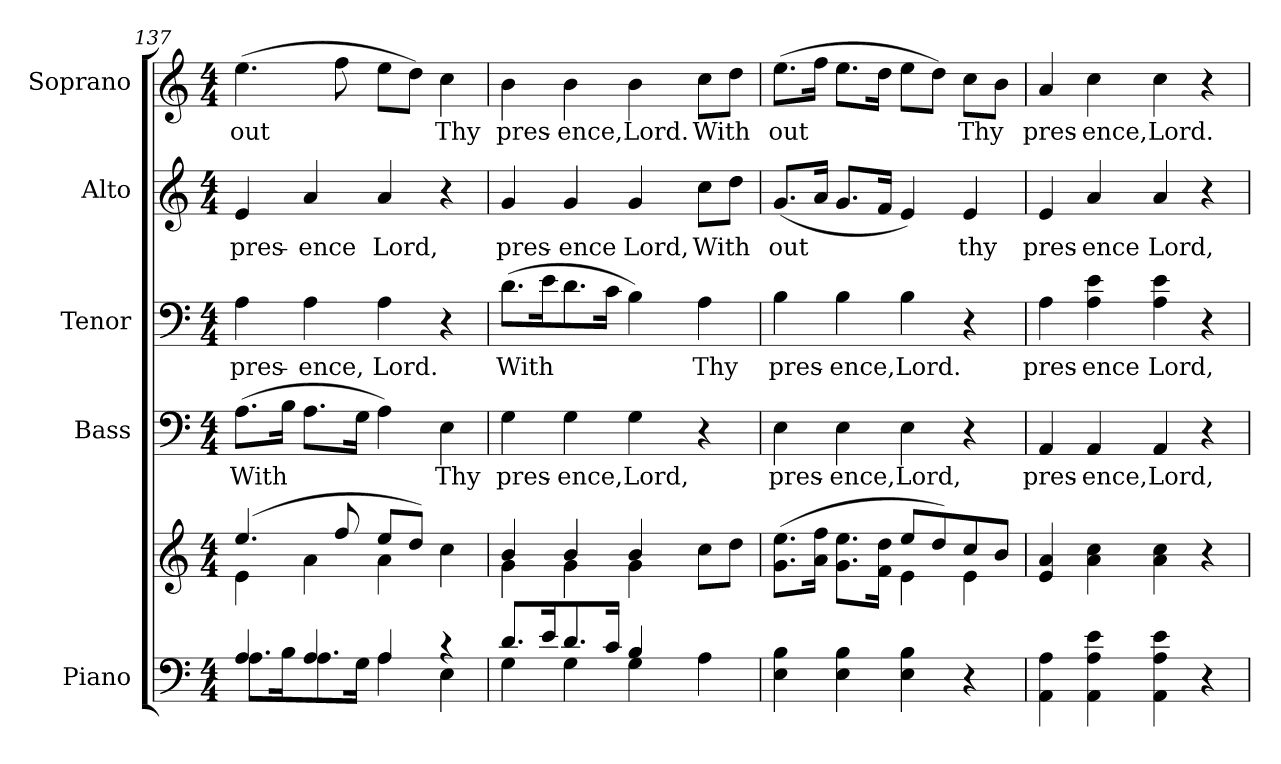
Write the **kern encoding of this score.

**kern	**kern	**kern	**text	**kern	**text	**kern	**text	**kern	**text
*part5	*part5	*part4	*part4	*part3	*part3	*part2	*part2	*part1	*part1
*staff6	*staff5	*staff4	*staff4	*staff3	*staff3	*staff2	*staff2	*staff1	*staff1
*I"Piano	*	*I"Bass	*	*I"Tenor	*	*I"Alto	*	*I"Soprano	*
*I'Pno.	*	*I'B.	*	*I'T.	*	*I'A.	*	*I'S.	*
!!LO:PB:g=z
*clefF4	*clefG2	*clefF4	*	*clefF4	*	*clefG2	*	*clefG2	*
*k[]	*k[]	*k[]	*	*k[]	*	*k[]	*	*k[]	*
*C:	*C:	*C:	*	*C:	*	*C:	*	*C:	*
*M4/4	*M4/4	*M4/4	*	*M4/4	*	*M4/4	*	*M4/4	*
=137	=137	=137	=137	=137	=137	=137	=137	=137	=137
*^	*^	*	*	*	*	*	*	*	*
!	!	!	!	!	!LO:LY:b:color=#000000	!	!	!	!	!	!
!	!	!	!	!	!	!	!LO:LY:b:color=#000000	!	!	!	!
!	!	!	!	!	!	!	!	!	!LO:LY:b:color=#000000	!	!
!	!	!	!	!	!	!	!	!	!	!	!LO:LY:b:color=#000000
4Ai/	8.Ai\L	(4.eei/	4ei\	(8.Ai\L	With	4Ai\	pres-	4ei/	pres-	(4.eei\	out
.	16Bi\K	.	.	16Bi\Jk	.	.	.	.	.	.	.
!	!	!	!	!	!	!	!LO:LY:b:color=#000000	!	!	!	!
!	!	!	!	!	!	!	!	!	!LO:LY:b:color=#000000	!	!
4Ai/	8.Ai\	.	4ai\	8.Ai\L	.	4Ai\	-ence,	4ai/	-ence	.	.
.	.	8ffi/	.	.	.	.	.	.	.	8ffi\	.
.	16Gi\Jk	.	.	16Gi\Jk	.	.	.	.	.	.	.
!	!	!	!	!	!	!	!LO:LY:b:color=#000000	!	!	!	!
!	!	!	!	!	!	!	!	!	!LO:LY:b:color=#000000	!	!
4Ai/	4Ai\	8eei/L	4ai\	4Ai\)	.	4Ai\	Lord.	4ai/	Lord,	8eei\L	.
.	.	8ddi/J)	.	.	.	.	.	.	.	8ddi\J)	.
!	!	!	!	!	!LO:LY:b:color=#000000	!	!	!	!	!	!
!	!	!	!	!	!	!	!	!	!	!	!LO:LY:b:color=#000000
4r	4Ei\	4cci\	4ryy	4Ei\	Thy	4r	.	4r	.	4cci\	Thy
=138	=138	=138	=138	=138	=138	=138	=138	=138	=138	=138	=138
!	!	!	!	!	!LO:LY:b:color=#000000	!	!	!	!	!	!
!	!	!	!	!	!	!	!LO:LY:b:color=#000000	!	!	!	!
!	!	!	!	!	!	!	!	!	!LO:LY:b:color=#000000	!	!
!	!	!	!	!	!	!	!	!	!	!	!LO:LY:b:color=#000000
8.di/L	4Gi\	4bi/	4gi\	4Gi\	pres-	(8.di\L	With	4gi/	pres-	4bi\	pres-
16ei/K	.	.	.	.	.	16ei\K	.	.	.	.	.
!	!	!	!	!	!LO:LY:b:color=#000000	!	!	!	!	!	!
!	!	!	!	!	!	!	!	!	!LO:LY:b:color=#000000	!	!
!	!	!	!	!	!	!	!	!	!	!	!LO:LY:b:color=#000000
8.di/	4Gi\	4bi/	4gi\	4Gi\	-ence,	8.di\	.	4gi/	-ence	4bi\	-ence,
16ci/Jk	.	.	.	.	.	16ci\Jk	.	.	.	.	.
!	!	!	!	!	!LO:LY:b:color=#000000	!	!	!	!	!	!
!	!	!	!	!	!	!	!	!	!LO:LY:b:color=#000000	!	!
!	!	!	!	!	!	!	!	!	!	!	!LO:LY:b:color=#000000
4Bi/	4Gi\	4bi/	4gi\	4Gi\	Lord,	4Bi\)	.	4gi/	Lord,	4bi\	Lord.
!	!	!	!	!	!	!	!LO:LY:b:color=#000000	!	!	!	!
!	!	!	!	!	!	!	!	!	!LO:LY:b:color=#000000	!	!
!	!	!	!	!	!	!	!	!	!	!	!LO:LY:b:color=#000000
4Ai\	4ryy	8cci\L	4ryy	4r	.	4Ai\	Thy	8cci\L	With	8cci\L	With
.	.	8ddi\J	.	.	.	.	.	8ddi\J	.	8ddi\J	.
*v	*v	*	*	*	*	*	*	*	*	*	*
=139	=139	=139	=139	=139	=139	=139	=139	=139	=139	=139
!	!	!	!	!LO:LY:b:color=#000000	!	!	!	!	!	!
!	!	!	!	!	!	!LO:LY:b:color=#000000	!	!	!	!
!	!	!	!	!	!	!	!	!LO:LY:b:color=#000000	!	!
!	!	!	!	!	!	!	!	!	!	!LO:LY:b:color=#000000
4Ei\ 4Bi	(8.gi\ 8.eeiL	2ryy	4Ei\	pres-	4Bi\	pres-	(8.gi/L	out	(8.eei\L	out
.	16ai\ 16ffiJk	.	.	.	.	.	16ai/Jk	.	16ffi\Jk	.
!	!	!	!	!LO:LY:b:color=#000000	!	!	!	!	!	!
!	!	!	!	!	!	!LO:LY:b:color=#000000	!	!	!	!
4Ei\ 4Bi	8.gi\ 8.eeiL	.	4Ei\	-ence,	4Bi\	-ence,	8.gi/L	.	8.eei\L	.
.	16fi\ 16ddiJk	.	.	.	.	.	16fi/Jk	.	16ddi\Jk	.
!	!	!	!	!LO:LY:b:color=#000000	!	!	!	!	!	!
!	!	!	!	!	!	!LO:LY:b:color=#000000	!	!	!	!
4Ei\ 4Bi	8eei/L	4ei\	4Ei\	Lord,	4Bi\	Lord.	4ei/)	.	8eei\L	.
.	8ddi/)	.	.	.	.	.	.	.	8ddi\J)	.
!	!	!	!	!	!	!	!	!LO:LY:b:color=#000000	!	!
!	!	!	!	!	!	!	!	!	!	!LO:LY:b:color=#000000
4r	8cci/	4ei\	4r	.	4r	.	4ei/	thy	8cci\L	Thy
.	8bi/J	.	.	.	.	.	.	.	8bi\J	.
*	*v	*v	*	*	*	*	*	*	*	*
=140	=140	=140	=140	=140	=140	=140	=140	=140	=140
!	!	!	!LO:LY:b:color=#000000	!	!	!	!	!	!
!	!	!	!	!	!LO:LY:b:color=#000000	!	!	!	!
!	!	!	!	!	!	!	!LO:LY:b:color=#000000	!	!
!	!	!	!	!	!	!	!	!	!LO:LY:b:color=#000000
4AAi\ 4Ai	4ei/ 4ai	4AAi/	pres-	4Ai\	pres-	4ei/	pres-	4ai/	pres-
!	!	!	!LO:LY:b:color=#000000	!	!	!	!	!	!
!	!	!	!	!	!LO:LY:b:color=#000000	!	!	!	!
!	!	!	!	!	!	!	!LO:LY:b:color=#000000	!	!
!	!	!	!	!	!	!	!	!	!LO:LY:b:color=#000000
4AAi\ 4Ai 4ei	4ai\ 4cci	4AAi/	-ence,	4Ai\ 4ei	-ence	4ai/	-ence	4cci\	-ence,
!	!	!	!LO:LY:b:color=#000000	!	!	!	!	!	!
!	!	!	!	!	!LO:LY:b:color=#000000	!	!	!	!
!	!	!	!	!	!	!	!LO:LY:b:color=#000000	!	!
!	!	!	!	!	!	!	!	!	!LO:LY:b:color=#000000
4AAi\ 4Ai 4ei	4ai\ 4cci	4AAi/	Lord,	4Ai\ 4ei	Lord,	4ai/	Lord,	4cci\	Lord.
4r	4r	4r	.	4r	.	4r	.	4r	.
=	=	=	=	=	=	=	=	=	=
*-	*-	*-	*-	*-	*-	*-	*-	*-	*-
